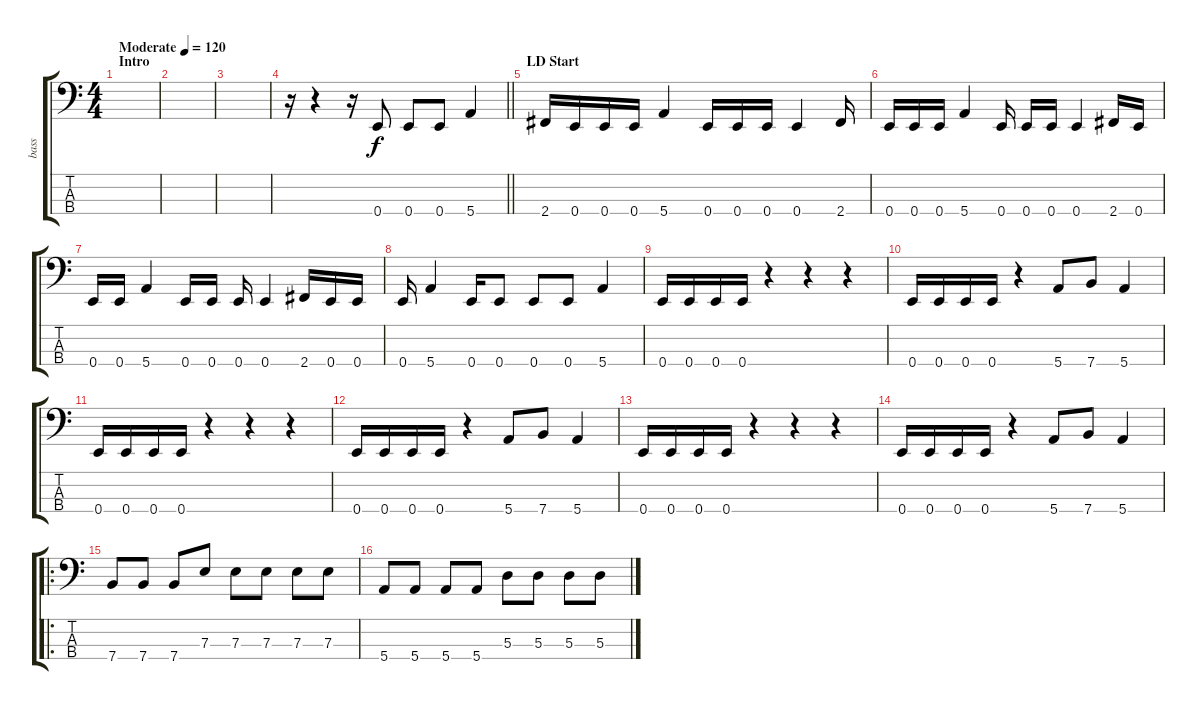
\track ("bass" "bass") {instrument electricbassfinger}
\staff {score tabs}
\tuning (G2 D2 A1 E1) {hide}
\ts (4 4)
\section ("" "Intro")
\tempo (120 "Moderate")
\clef f4
\ks c
|
|
|
\barLineRight lightlight
r.16 r.4 r.16 0.4.8 0.4.8 0.4.8 5.4.4 |
\section ("" "LD Start")
2.4.16 0.4.16 0.4.16 0.4.16 5.4.4 0.4.16 0.4.16 0.4.16 0.4.4 2.4.16 |
0.4.16 0.4.16 0.4.16 5.4.4 0.4.16 0.4.16 0.4.16 0.4.4 2.4.16 0.4.16 |
0.4.16 0.4.16 5.4.4 0.4.16 0.4.16 0.4.16 0.4.4 2.4.16 0.4.16 0.4.16 |
0.4.16 5.4.4 0.4.16 0.4.8 0.4.8 0.4.8 5.4.4 |
0.4.16 0.4.16 0.4.16 0.4.16 r.4 r.4 r.4 |
0.4.16 0.4.16 0.4.16 0.4.16 r.4 5.4.8 7.4.8 5.4.4 |
0.4.16 0.4.16 0.4.16 0.4.16 r.4 r.4 r.4 |
0.4.16 0.4.16 0.4.16 0.4.16 r.4 5.4.8 7.4.8 5.4.4 |
0.4.16 0.4.16 0.4.16 0.4.16 r.4 r.4 r.4 |
0.4.16 0.4.16 0.4.16 0.4.16 r.4 5.4.8 7.4.8 5.4.4 |
\ro
7.4.8 7.4.8 7.4.8 7.3.8 7.3.8 7.3.8 7.3.8 7.3.8 |
5.4.8 5.4.8 5.4.8 5.4.8 5.3.8 5.3.8 5.3.8 5.3.8
